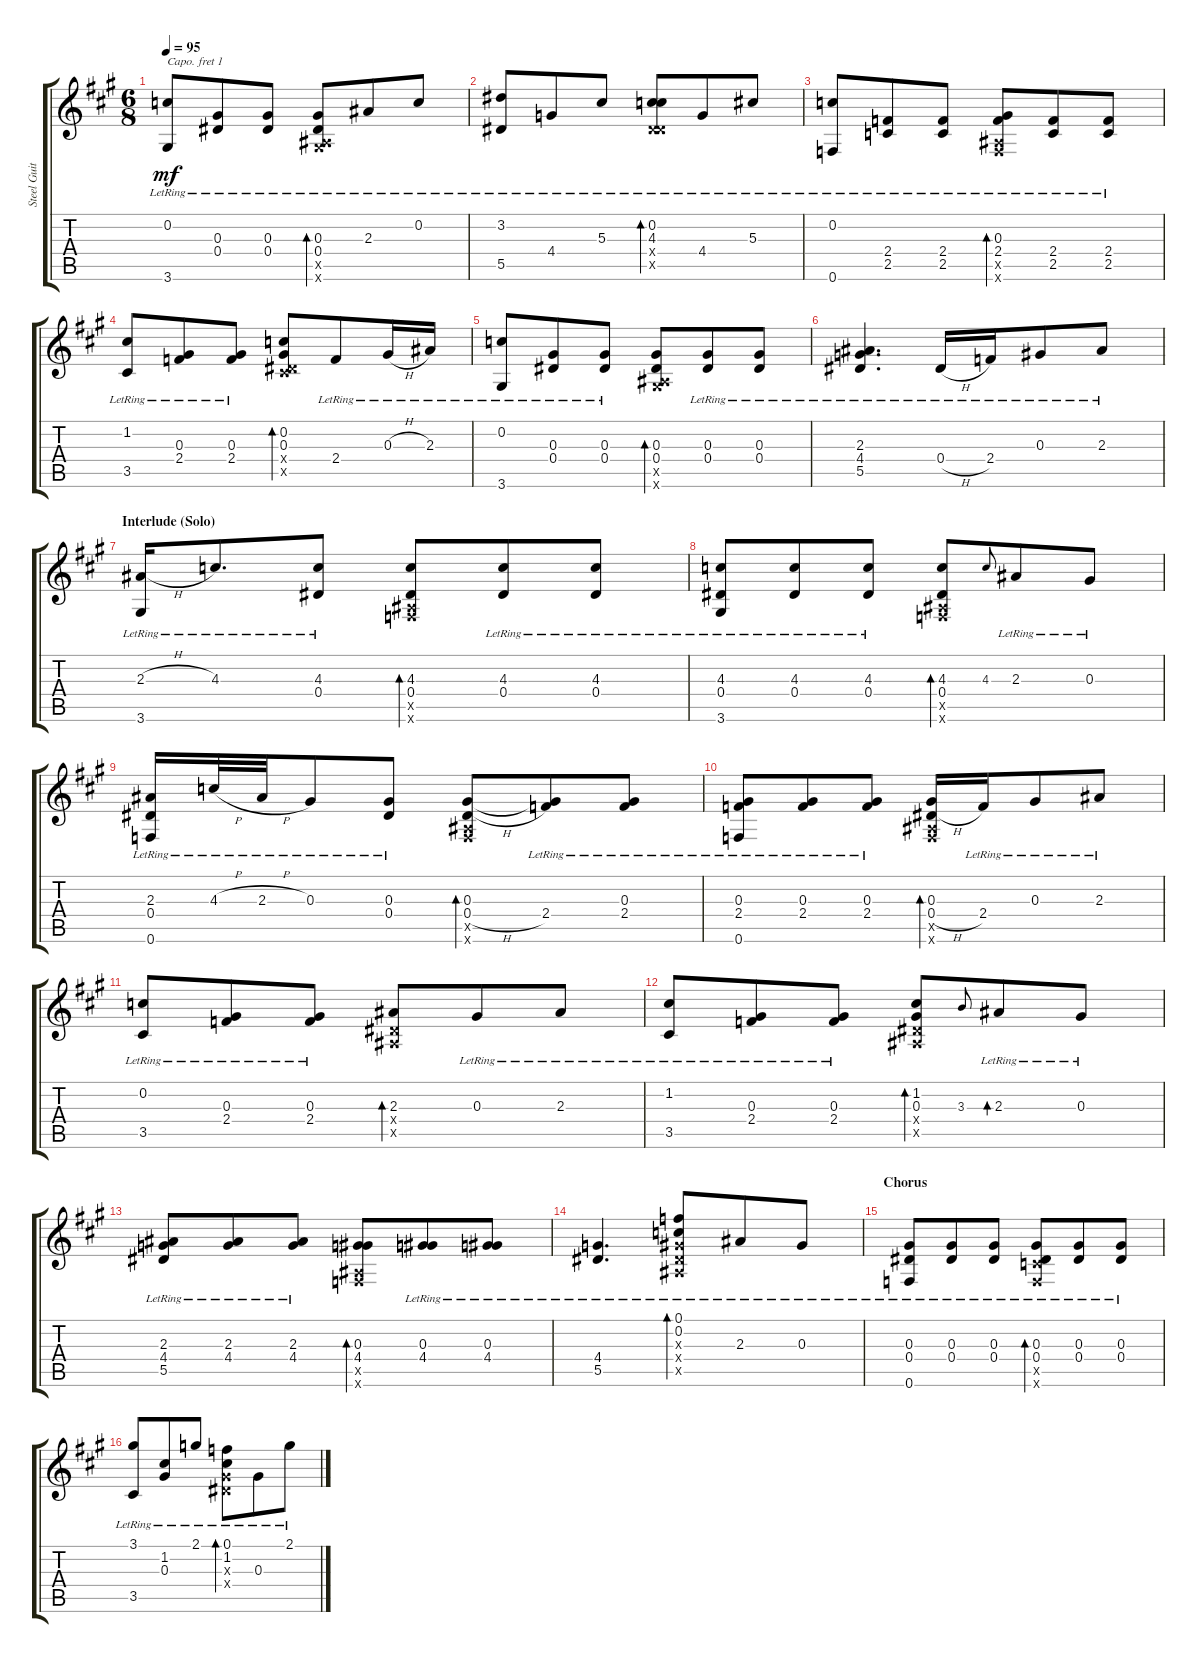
\track ("Steel Guitar" "Steel Guit") {instrument acousticguitarsteel}
\staff {score tabs}
\capo 1
\tuning (E4 B3 G3 D3 A2 E2) {hide}
\ts (6 8)
\tempo 95
\clef g2
\ks a
(0.2{lr} 3.6{lr}).8{dy mf} (0.3{lr} 0.4{lr}).8 (0.3{lr} 0.4{lr}).8 (0.3{lr} 0.4{lr} 0.5{x} 3.6{x}).8{bd 30} 2.3{lr}.8 0.2{lr}.8 |
(3.2{lr} 5.5{lr}).8 4.4{lr}.8 5.3{lr}.8 (0.2{lr} 4.3 0.4{x} 5.5{x}).8{bd 30} 4.4{lr}.8 5.3{lr}.8 |
(0.2{lr} 0.6{lr}).8 (2.4{lr} 2.5).8 (2.4{lr} 2.5).8 (0.3{lr} 2.4 0.5{x} 0.6{x}).8{bd 30} (2.4{lr} 2.5).8 (2.4{lr} 2.5).8 |
(1.2{lr} 3.5{lr}).8 (0.3{lr} 2.4{lr}).8 (0.3{lr} 2.4{lr}).8 (0.2 0.3 0.4{x} 3.5{x}).8{bd 30} 2.4{lr}.8 0.3{h lr}.16 2.3{lr}.16 |
(0.2{lr} 3.6{lr}).8 (0.3{lr} 0.4{lr}).8 (0.3{lr} 0.4{lr}).8 (0.3 0.4 0.5{x} 3.6{x}).8{bd 30} (0.3{lr} 0.4{lr}).8 (0.3{lr} 0.4{lr}).8 |
(2.3{lr} 4.4{lr} 5.5{lr}).4{d} 0.4{h lr}.16 2.4{lr}.16 0.3{lr}.8 2.3{lr}.8 |
\section ("" "Interlude (Solo)")
(2.3{h lr} 3.6{lr}).16 4.3{lr}.8{d} (4.3{lr} 0.4{lr}).8 (4.3 0.4 0.5{x} 0.6{x}).8{bd 30} (4.3{lr} 0.4{lr}).8 (4.3{lr} 0.4{lr}).8 |
(4.3{lr} 0.4{lr} 3.6{lr}).8 (4.3{lr} 0.4{lr}).8 (4.3{lr} 0.4{lr}).8 (4.3 0.4 0.5{x} 0.6{x}).8{bd 30} 4.3.8{gr onbeat} 2.3{lr}.8 0.3{lr}.8 |
(2.3{lr} 0.4{lr} 0.6{lr}).16 4.3{h lr}.32 2.3{h lr}.32 0.3{lr}.8 (0.3{lr} 0.4{lr}).8 (0.3 0.4{h} 0.5{x} 0.6{x}).8{bd 30} (0.3{lr t} 2.4{lr}).8 (0.3{lr} 2.4{lr}).8 |
(0.3{lr} 2.4{lr} 0.6{lr}).8 (0.3{lr} 2.4{lr}).8 (0.3{lr} 2.4{lr}).8 (0.3 0.4{h} 0.5{x} 0.6{x}).16{bd 30} 2.4{lr}.16 0.3{lr}.8 2.3{lr}.8 |
(0.2{lr} 3.5{lr}).8 (0.3{lr} 2.4{lr}).8 (0.3{lr} 2.4{lr}).8 (2.3 0.4{x} 0.5{x}).8{bd 30} 0.3{lr}.8 2.3{lr}.8 |
(1.2{lr} 3.5{lr}).8 (0.3{lr} 2.4{lr}).8 (0.3{lr} 2.4{lr}).8 (1.2 0.3 0.4{x} 0.5{x}).8{bd 30} 3.3.8{gr onbeat} 2.3{lr}.8{bd 30} 0.3{lr}.8 |
(2.3{lr} 4.4{lr} 5.5{lr}).8 (2.3{lr} 4.4{lr}).8 (2.3{lr} 4.4{lr}).8 (0.3 4.4 0.5{x} 0.6{x}).8{bd 30} (0.3{lr} 4.4{lr}).8 (0.3{lr} 4.4{lr}).8 |
(4.4{lr} 5.5{lr}).4{d} (0.1{lr} 0.2{lr} 0.3{x} 0.4{x} 0.5{x}).8{bd 30} 2.3{lr}.8 0.3{lr}.8 |
\section ("" "Chorus")
(0.3{lr} 0.4 0.6{lr}).8 (0.3{lr} 0.4{lr}).8 (0.3{lr} 0.4{lr}).8 (0.3{lr} 0.4 2.5{x} 0.6{x}).8{bd 30} (0.3{lr} 0.4{lr}).8 (0.3{lr} 0.4{lr}).8 |
(3.1{lr} 3.5{lr}).8 (1.2{lr} 0.3{lr}).8 2.1{lr}.8 (0.1{lr} 1.2 0.3{x} 0.4{x}).8{bd 30} 0.3{lr}.8 2.1{lr}.8
